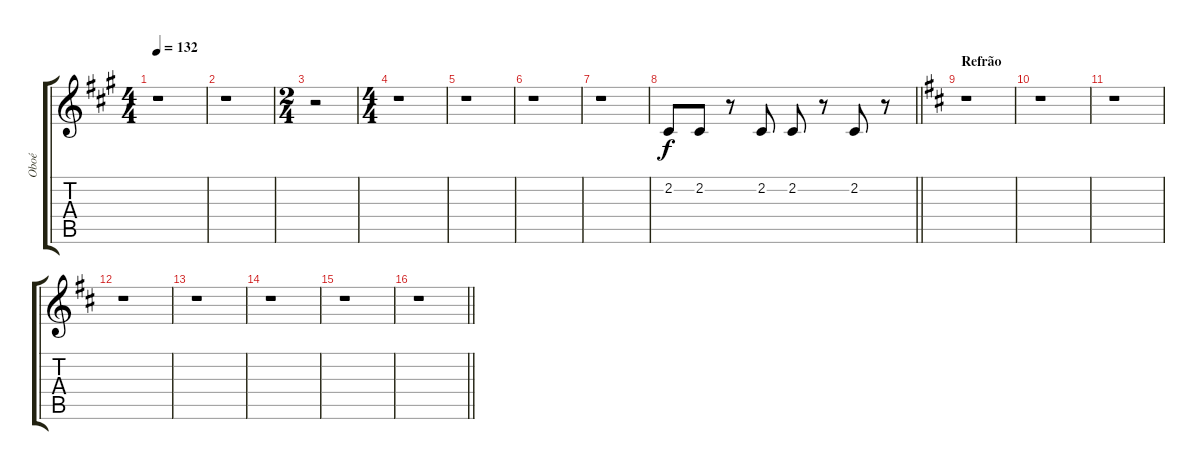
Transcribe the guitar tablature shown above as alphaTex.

\track ("Oboé" "Oboé") {instrument oboe}
\staff {score tabs}
\tuning (E4 B3 G3 D3 A2 E2) {hide}
\ts (4 4)
\tempo 132
\clef g2
\ks f#minor
r.1{dy f} |
r.1 |
\ts (2 4)
r.2 |
\ts (4 4)
r.1 |
r.1 |
r.1 |
r.1 |
\barLineRight lightlight
2.2.8 2.2.8 r.8 2.2.8 2.2.8 r.8 2.2.8 r.8 |
\section ("" "Refrão")
\ks bminor
r.1 |
r.1 |
r.1 |
r.1 |
r.1 |
r.1 |
r.1 |
\barLineRight lightlight
r.1
